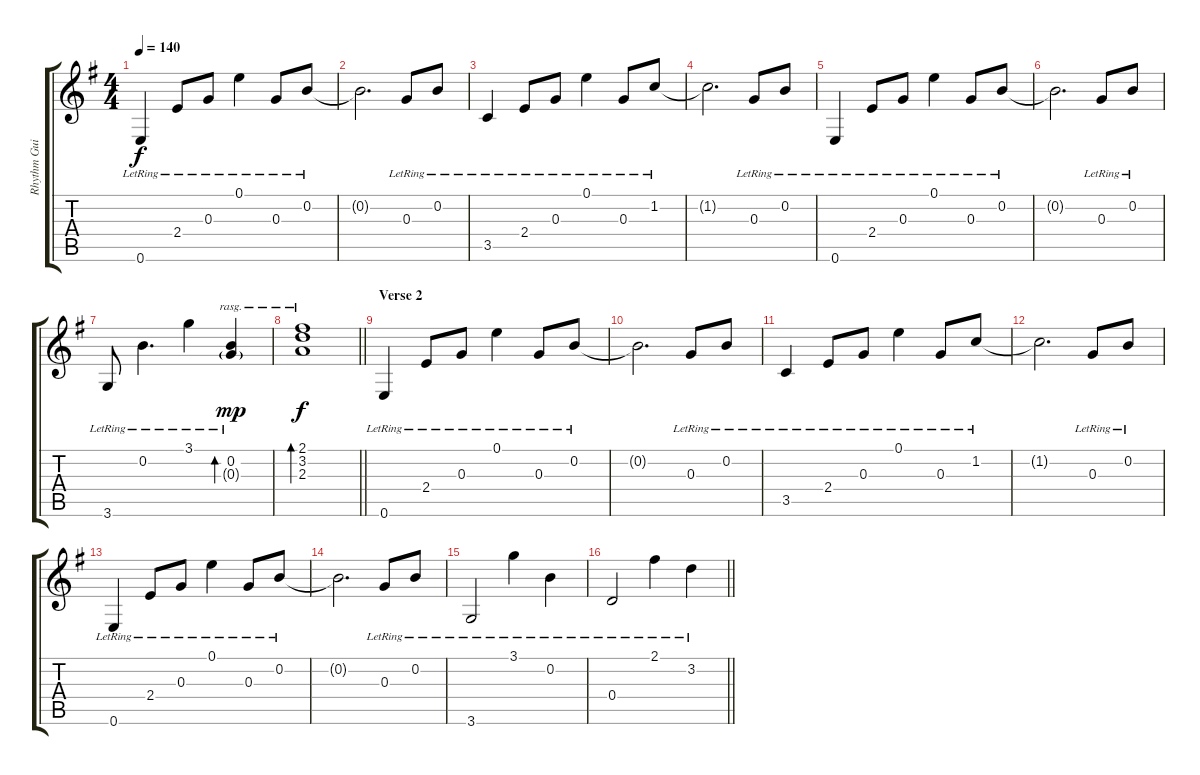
\track ("Rhythm Guitar 1: Axel Rudi Pell" "Rhythm Gui") {instrument electricguitarclean}
\staff {score tabs}
\tuning (E4 B3 G3 D3 A2 E2) {hide}
\ts (4 4)
\tempo 140
\clef g2
\ks eminor
0.6{lr}.4{dy f} 2.4{lr}.8 0.3{lr}.8 0.1{lr}.4 0.3{lr}.8 0.2{lr}.8 |
0.2{t}.2{d} 0.3{lr}.8 0.2{lr}.8 |
3.5{lr}.4 2.4{lr}.8 0.3{lr}.8 0.1{lr}.4 0.3{lr}.8 1.2{lr}.8 |
1.2{t}.2{d} 0.3{lr}.8 0.2{lr}.8 |
0.6{lr}.4 2.4{lr}.8 0.3{lr}.8 0.1{lr}.4 0.3{lr}.8 0.2{lr}.8 |
0.2{t}.2{d} 0.3{lr}.8 0.2{lr}.8 |
3.6{lr}.8 0.2{lr}.4{d} 3.1{lr}.4 (0.2{lr} 0.3{g}).4{bd 240 rasg ii dy mp} |
\barLineRight lightlight
(2.1 3.2 2.3).1{bd 240 rasg ii dy f} |
\section ("" "Verse 2")
0.6{lr}.4 2.4{lr}.8 0.3{lr}.8 0.1{lr}.4 0.3{lr}.8 0.2{lr}.8 |
0.2{t}.2{d} 0.3{lr}.8 0.2{lr}.8 |
3.5{lr}.4 2.4{lr}.8 0.3{lr}.8 0.1{lr}.4 0.3{lr}.8 1.2{lr}.8 |
1.2{t}.2{d} 0.3{lr}.8 0.2{lr}.8 |
0.6{lr}.4 2.4{lr}.8 0.3{lr}.8 0.1{lr}.4 0.3{lr}.8 0.2{lr}.8 |
0.2{t}.2{d} 0.3{lr}.8 0.2{lr}.8 |
3.6{lr}.2 3.1{lr}.4 0.2{lr}.4 |
\barLineRight lightlight
0.4{lr}.2 2.1{lr}.4 3.2{lr}.4
